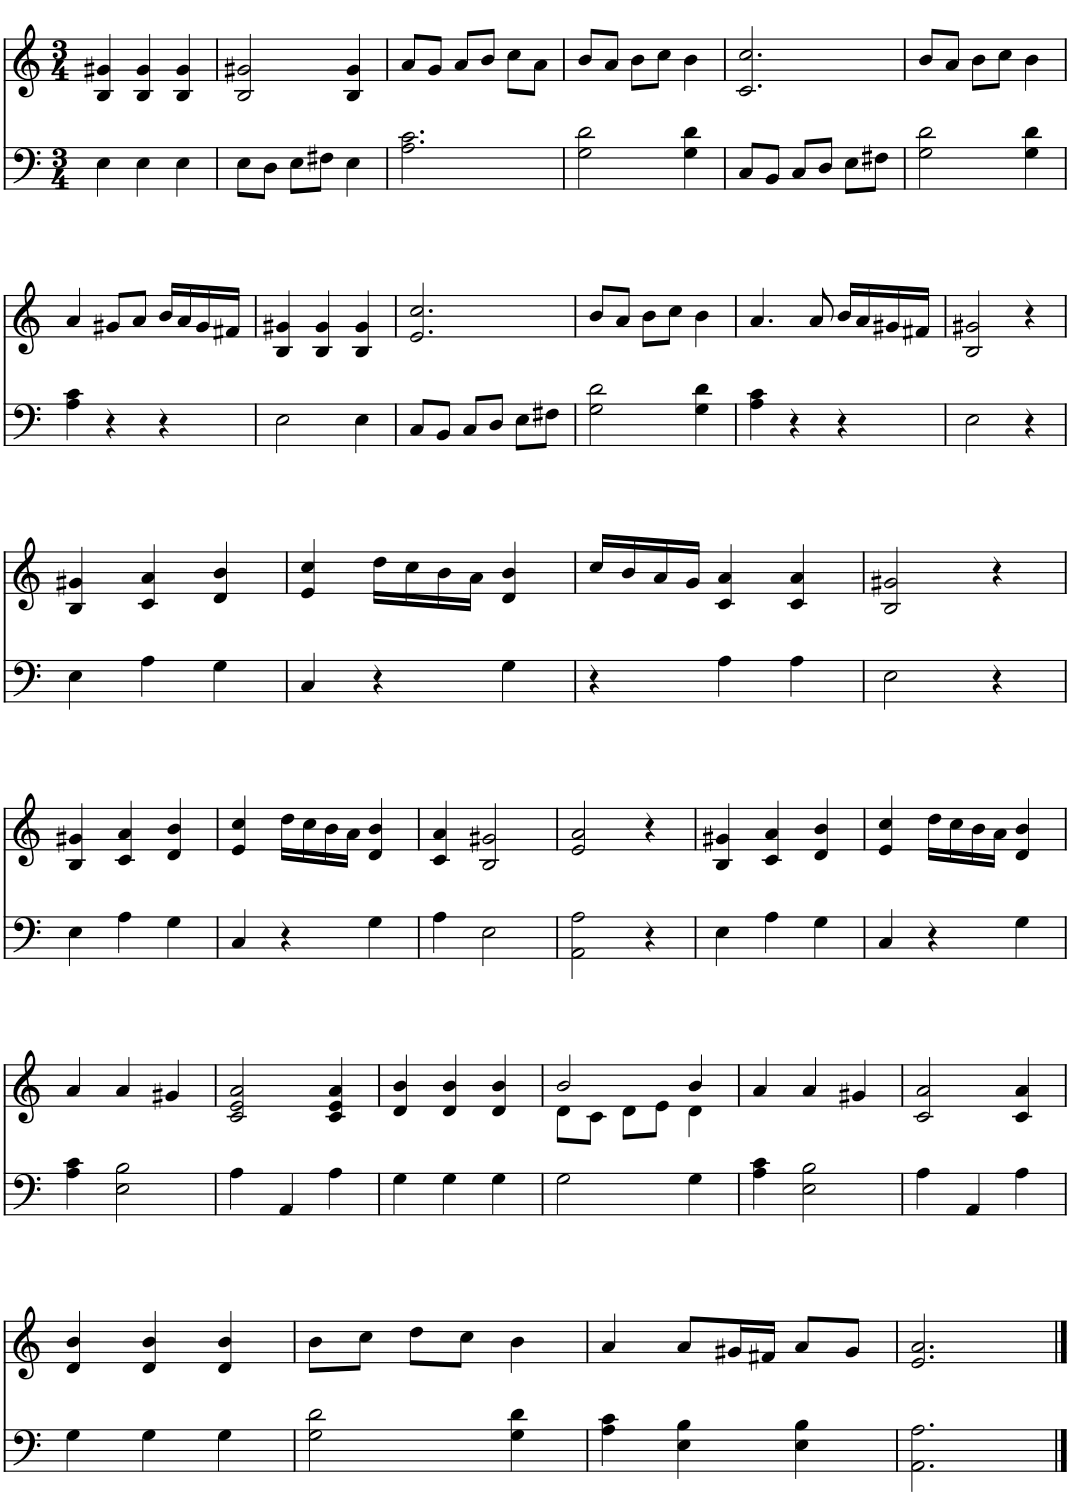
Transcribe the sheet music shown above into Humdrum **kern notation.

**kern	**kern
*part1	*part1
*staff2	*staff1
*I"Laute	*
*clefF4	*clefG2
*k[]	*k[]
*M3/4	*M3/4
=1	=1
4E\	4B/ 4g#X/
4E\	4B/ 4g#/
4E\	4B/ 4g#/
=2	=2
8E\L	2B/ 2g#X/
8D\J	.
8E\L	.
8F#X\J	.
4E\	4B/ 4g#/
=3	=3
2.A\ 2.c\	8a/L
.	8g/J
.	8a/L
.	8b/J
.	8cc\L
.	8a\J
=4	=4
2G\ 2d\	8b/L
.	8a/J
.	8b\L
.	8cc\J
4G\ 4d\	4b\
=5	=5
8C/L	2.c/ 2.cc/
8BB/J	.
8C/L	.
8D/J	.
8E\L	.
8F#X\J	.
=6	=6
2G\ 2d\	8b/L
.	8a/J
.	8b\L
.	8cc\J
4G\ 4d\	4b\
!!LO:LB:g=z
=7	=7
4A\ 4c\	4a/
4r	8g#X/L
.	8a/J
4r	16b/LL
.	16a/
.	16g#/
.	16f#X/JJ
=8	=8
2E\	4B/ 4g#X/
.	4B/ 4g#/
4E\	4B/ 4g#/
=9	=9
8C/L	2.e/ 2.cc/
8BB/J	.
8C/L	.
8D/J	.
8E\L	.
8F#X\J	.
=10	=10
2G\ 2d\	8b/L
.	8a/J
.	8b\L
.	8cc\J
4G\ 4d\	4b\
=11	=11
4A\ 4c\	4.a/
4r	.
.	8a/
4r	16b/LL
.	16a/
.	16g#X/
.	16f#X/JJ
=12	=12
2E\	2B/ 2g#X/
4r	4r
!!LO:LB:g=z
=13	=13
4E\	4B/ 4g#X/
4A\	4c/ 4a/
4G\	4d/ 4b/
=14	=14
4C/	4e/ 4cc/
4r	16dd\LL
.	16cc\
.	16b\
.	16a\JJ
4G\	4d/ 4b/
=15	=15
4r	16cc/LL
.	16b/
.	16a/
.	16g/JJ
4A\	4c/ 4a/
4A\	4c/ 4a/
=16	=16
2E\	2B/ 2g#X/
4r	4r
!!LO:LB:g=z
=17	=17
4E\	4B/ 4g#X/
4A\	4c/ 4a/
4G\	4d/ 4b/
=18	=18
4C/	4e/ 4cc/
4r	16dd\LL
.	16cc\
.	16b\
.	16a\JJ
4G\	4d/ 4b/
=19	=19
4A\	4c/ 4a/
2E\	2B/ 2g#X/
=20	=20
2AA\ 2A\	2e/ 2a/
4r	4r
=21	=21
4E\	4B/ 4g#X/
4A\	4c/ 4a/
4G\	4d/ 4b/
=22	=22
4C/	4e/ 4cc/
4r	16dd\LL
.	16cc\
.	16b\
.	16a\JJ
4G\	4d/ 4b/
!!LO:LB:g=z
=23	=23
4A\ 4c\	4a/
2E\ 2B\	4a/
.	4g#X/
=24	=24
4A\	2c/ 2e/ 2a/
4AA/	.
4A\	4c/ 4e/ 4a/
=25	=25
4G\	4d/ 4b/
4G\	4d/ 4b/
4G\	4d/ 4b/
=26	=26
*	*^
2G\	2b/	8d\L
.	.	8c\J
.	.	8d\L
.	.	8e\J
4G\	4b/	4d\
*	*v	*v
=27	=27
4A\ 4c\	4a/
2E\ 2B\	4a/
.	4g#X/
=28	=28
4A\	2c/ 2a/
4AA/	.
4A\	4c/ 4a/
!!LO:LB:g=z
=29	=29
4G\	4d/ 4b/
4G\	4d/ 4b/
4G\	4d/ 4b/
=30	=30
2G\ 2d\	8b\L
.	8cc\J
.	8dd\L
.	8cc\J
4G\ 4d\	4b\
=31	=31
4A\ 4c\	4a/
4E\ 4B\	8a/L
.	16g#X/L
.	16f#X/JJ
4E\ 4B\	8a/L
.	8g#/J
=32	=32
2.AA\ 2.A\	2.e/ 2.a/
==	==
*-	*-
